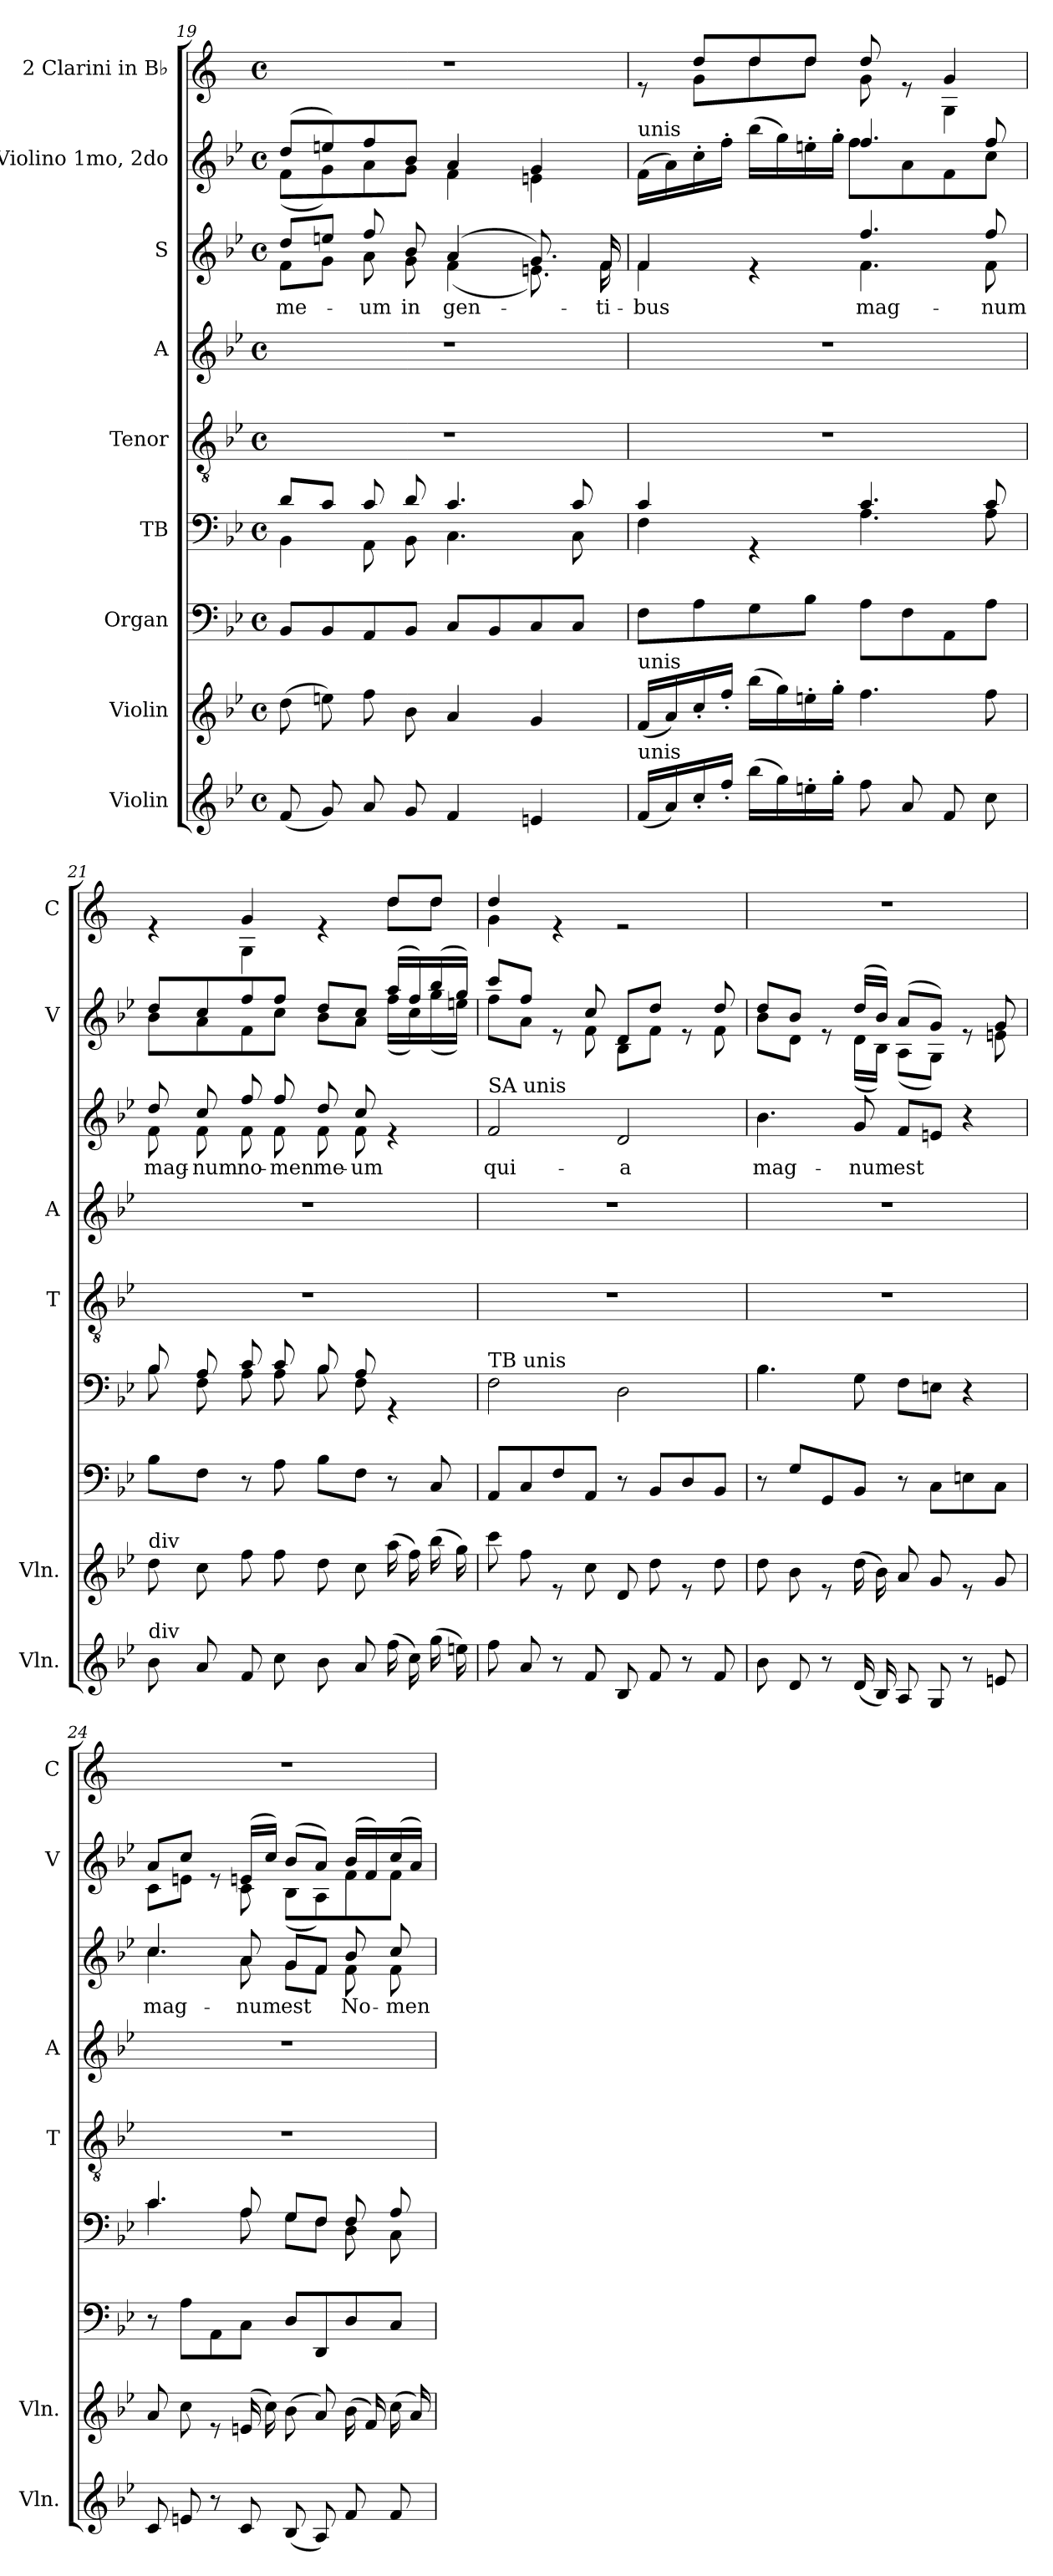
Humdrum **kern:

**kern	**kern	**kern	**kern	**kern	**kern	**kern	**text	**kern	**kern
*part9	*part8	*part7	*part6	*part5	*part4	*part3	*part3	*part2	*part1
*staff9	*staff8	*staff7	*staff6	*staff5	*staff4	*staff3	*staff3	*staff2	*staff1
*I"Violin	*I"Violin	*I"Organ	*I"TB	*I"Tenor	*I"A	*I"S	*	*I"Violino 1mo, 2do	*I"2 Clarini in B♭
*I'Vln.	*I'Vln.	*	*	*I'T	*I'A	*	*	*I'V	*I'C
!!LO:LB:g=z
*clefG2	*clefG2	*clefF4	*clefF4	*clefGv2	*clefG2	*clefG2	*	*clefG2	*clefG2
*	*	*	*	*	*	*	*	*	*ITrd1c2
*k[b-e-]	*k[b-e-]	*k[b-e-]	*k[b-e-]	*k[b-e-]	*k[b-e-]	*k[b-e-]	*	*k[b-e-]	*k[b-e-]
*M4/4	*M4/4	*M4/4	*M4/4	*M4/4	*M4/4	*M4/4	*	*M4/4	*M4/4
*met(c)	*met(c)	*met(c)	*met(c)	*met(c)	*met(c)	*met(c)	*	*met(c)	*met(c)
=19	=19	=19	=19	=19	=19	=19	=19	=19	=19
*	*	*	*^	*	*	*	*	*	*
!	!	!	!	!	!	!	!	!LO:LY:b	!	!
*	*	*	*	*	*	*	*^	*	*^	*
(8f/	(8dd\	8BB-/L	8d/L	4BB-\	1r	1r	8dd/L	8f\L	me-	(8dd/L	(8f\L	1r
8g/)	8een\)	8BB-/	8c/J	.	.	.	8een/J	8g\J	.	8een/)	8g\)	.
!	!	!	!	!	!	!	!	!	!LO:LY:b	!	!	!
8a/	8ff\	8AA/	8c/	8AA\	.	.	8ff/	8a\	-um	8ff/	8a\	.
!	!	!	!	!	!	!	!	!	!LO:LY:b	!	!	!
8g/	8b-\	8BB-/J	8d/	8BB-\	.	.	8b-/	8g\	in	8b-/J	8g\J	.
!	!	!	!	!	!	!	!	!	!LO:LY:b	!	!	!
4f/	4a/	8C/L	4.c/	4.C\	.	.	(4a/	(4f\	gen-	4a/	4f\	.
.	.	8BB-/	.	.	.	.	.	.	.	.	.	.
4en/	4g/	8C/	.	.	.	.	8.g/)	8.en\)	.	4g/	4en\	.
.	.	8C/J	8c/	8C\	.	.	.	.	.	.	.	.
!	!	!	!	!	!	!	!	!	!LO:LY:b	!	!	!
.	.	.	.	.	.	.	16f/	16f\	-ti-	.	.	.
=20	=20	=20	=20	=20	=20	=20	=20	=20	=20	=20	=20	=20
!	!	!	!	!	!	!	!	!	!	!LO:TX:a:t=unis	!	!
!	!LO:TX:a:t=unis	!	!	!	!	!	!	!	!	!	!	!
!LO:TX:a:t=unis	!	!	!	!	!	!	!	!	!	!	!	!
!	!	!	!	!	!	!	!	!	!LO:LY:b	!	!	!
*	*	*	*	*	*	*	*	*	*	*	*	*^
(16f/LL	(16f/LL	8F\L	4c/	4F\	1r	1r	4f/	4f\	-bus	(16f\LL	2ryy	8re	8ryy
16a/)	16a/)	.	.	.	.	.	.	.	.	16a\)	.	.	.
16cc'\	16cc'\	8A\	.	.	.	.	.	.	.	16cc'\	.	8cc/L	8f\L
16ff'\JJ	16ff'\JJ	.	.	.	.	.	.	.	.	16ff'\JJ	.	.	.
(16bb-\LL	(16bb-\LL	8G\	4rGG	4ryy	.	.	4re	4ryy	.	(16bb-\LL	.	8cc/	8cc\
16gg\)	16gg\)	.	.	.	.	.	.	.	.	16gg\)	.	.	.
16een'\	16een'\	8B-\J	.	.	.	.	.	.	.	16een'\	.	8cc/J	8cc\J
16gg'\JJ	16gg'\JJ	.	.	.	.	.	.	.	.	16gg'\JJ	.	.	.
!	!	!	!	!	!	!	!	!	!LO:LY:b	!	!	!	!
8ff\	4.ff\	8A\L	4.c/	4.A\	.	.	4.ff/	4.f\	mag-	4.ff/	8ff\L	8cc/	8f\
8a/	.	8F\	.	.	.	.	.	.	.	.	8a\	8re	8ryy
8f/	.	8AA\	.	.	.	.	.	.	.	.	8f\	4f/	4F\
!	!	!	!	!	!	!	!	!	!LO:LY:b	!	!	!	!
8cc\	8ff\	8A\J	8c/	8A\	.	.	8ff/	8f\	-num	8ff/	8cc\J	.	.
=21	=21	=21	=21	=21	=21	=21	=21	=21	=21	=21	=21	=21	=21
!	!LO:TX:a:t=div	!	!	!	!	!	!	!	!	!	!	!	!
!LO:TX:a:t=div	!	!	!	!	!	!	!	!	!	!	!	!	!
!	!	!	!	!	!	!	!	!	!LO:LY:b	!	!	!	!
8b-\	8dd\	8B-\L	8B-/	8B-\	1r	1r	8dd/	8f\	mag-	8dd/L	8b-\L	4re	4ryy
!	!	!	!	!	!	!	!	!	!LO:LY:b	!	!	!	!
8a/	8cc\	8F\J	8A/	8F\	.	.	8cc/	8f\	-num	8cc/	8a\	.	.
!	!	!	!	!	!	!	!	!	!LO:LY:b	!	!	!	!
8f/	8ff\	8r	8c/	8A\	.	.	8ff/	8f\	no-	8ff/	8f\	4f/	4F\
!	!	!	!	!	!	!	!	!	!LO:LY:b	!	!	!	!
8cc\	8ff\	8A\	8c/	8A\	.	.	8ff/	8f\	-men	8ff/J	8cc\J	.	.
!	!	!	!	!	!	!	!	!	!LO:LY:b	!	!	!	!
8b-\	8dd\	8B-\L	8B-/	8B-\	.	.	8dd/	8f\	me-	8dd/L	8b-\L	4re	4ryy
!	!	!	!	!	!	!	!	!	!LO:LY:b	!	!	!	!
8a/	8cc\	8F\J	8A/	8F\	.	.	8cc/	8f\	-um	8cc/J	8a\J	.	.
(16ff\	(16aa\	8r	4rGG	4ryy	.	.	4re	4ryy	.	(16aa/LL	(16ff\LL	8cc/L	8cc\L
16cc\)	16ff\)	.	.	.	.	.	.	.	.	16ff/)	16cc\)	.	.
(16gg\	(16bb-\	8C/	.	.	.	.	.	.	.	(16bb-/	(16gg\	8cc/J	8cc\J
16een\)	16gg\)	.	.	.	.	.	.	.	.	16gg/JJ)	16een\JJ)	.	.
*	*	*	*v	*v	*	*	*v	*v	*	*	*	*	*
!!LO:PB:g=z	!!
=22	=22	=22	=22	=22	=22	=22	=22	=22	=22	=22	=22
!	!	!	!	!	!	!LO:TX:a:t=SA unis	!	!	!	!	!
!	!	!	!LO:TX:a:t=TB unis	!	!	!	!	!	!	!	!
!	!	!	!	!	!	!	!LO:LY:b	!	!	!	!
8ff\	8ccc\	8AA/L	2F\	1r	1r	2f/	qui-	8ccc/L	8ff\L	4cc/	4f\
8a/	8ff\	8C/	.	.	.	.	.	8ff/J	8a\J	.	.
8r	8re	8F/	.	.	.	.	.	8re	8ryy	4re	2.ryy
8f/	8cc\	8AA/J	.	.	.	.	.	8cc/	8f\	.	.
!	!	!	!	!	!	!	!LO:LY:b	!	!	!	!
8B-/	8d/	8r	2D\	.	.	2d/	-a	8d/L	8B-\L	2re	.
8f/	8dd\	8BB-/L	.	.	.	.	.	8dd/J	8f\J	.	.
8r	8re	8D/	.	.	.	.	.	8re	8ryy	.	.
8f/	8dd\	8BB-/J	.	.	.	.	.	8dd/	8f\	.	.
*	*	*	*	*	*	*	*	*	*	*v	*v
=23	=23	=23	=23	=23	=23	=23	=23	=23	=23	=23
!	!	!	!	!	!	!	!LO:LY:b	!	!	!
8b-\	8dd\	8r	4.B-\	1r	1r	4.b-\	mag-	8dd/L	8b-\L	1r
8d/	8b-\	8G/L	.	.	.	.	.	8b-/J	8d\J	.
8r	8re	8GG/	.	.	.	.	.	8re	8ryy	.
!	!	!	!	!	!	!	!LO:LY:b	!	!	!
(16d/	(16dd\	8BB-/J	8G\	.	.	8g/	-num	(16dd/LL	(16d\LL	.
16B-/)	16b-\)	.	.	.	.	.	.	16b-/JJ)	16B-\JJ)	.
!	!	!	!	!	!	!	!LO:LY:b	!	!	!
8A/	8a/	8r	8F\L	.	.	8f/L	est	(8a/L	(8A\L	.
8G/	8g/	8C\L	8En\J	.	.	8en/J	.	8g/J)	8G\J)	.
8r	8re	8En\	4r	.	.	4r	.	8re	8ryy	.
8en/	8g/	8C\J	.	.	.	.	.	8g/	8en\	.
=24	=24	=24	=24	=24	=24	=24	=24	=24	=24	=24
*	*	*	*^	*	*	*	*	*	*	*
!	!	!	!	!	!	!	!	!LO:LY:b	!	!	!
*	*	*	*	*	*	*	*^	*	*	*	*
8c/	8a/	8r	4.c/	4.c\	1r	1r	4.cc/	4.cc\	mag-	8a/L	8c\L	1r
8en/	8cc\	8A\L	.	.	.	.	.	.	.	8cc/J	8en\J	.
8r	8re	8AA\	.	.	.	.	.	.	.	8re	8ryy	.
!	!	!	!	!	!	!	!	!	!LO:LY:b	!	!	!
8c/	(16en/	8C\J	8A/	8A\	.	.	8a/	8a\	-num	(16en/LL	8c\	.
.	16cc\)	.	.	.	.	.	.	.	.	16cc/JJ)	.	.
!	!	!	!	!	!	!	!	!	!LO:LY:b	!	!	!
(8B-/	(8b-\	8D/L	8G/L	8G\L	.	.	8g/L	8g\L	est	(8b-/L	(8B-\L	.
8A/)	8a/)	8DD/	8F/J	8F\J	.	.	8f/J	8f\J	.	8a/J)	8A\)	.
!	!	!	!	!	!	!	!	!	!LO:LY:b	!	!	!
8f/	(16b-\	8D/	8F/	8D\	.	.	8b-/	8f\	No-	(16b-/LL	8f\	.
.	16f/)	.	.	.	.	.	.	.	.	16f/)	.	.
!	!	!	!	!	!	!	!	!	!LO:LY:b	!	!	!
8f/	(16cc\	8C/J	8A/	8C\	.	.	8cc/	8f\	-men	(16cc/	8f\J	.
.	16a/)	.	.	.	.	.	.	.	.	16a/JJ)	.	.
*	*	*	*	*	*	*	*v	*v	*	*	*	*
*	*	*	*v	*v	*	*	*	*	*v	*v	*
=	=	=	=	=	=	=	=	=	=
*-	*-	*-	*-	*-	*-	*-	*-	*-	*-
